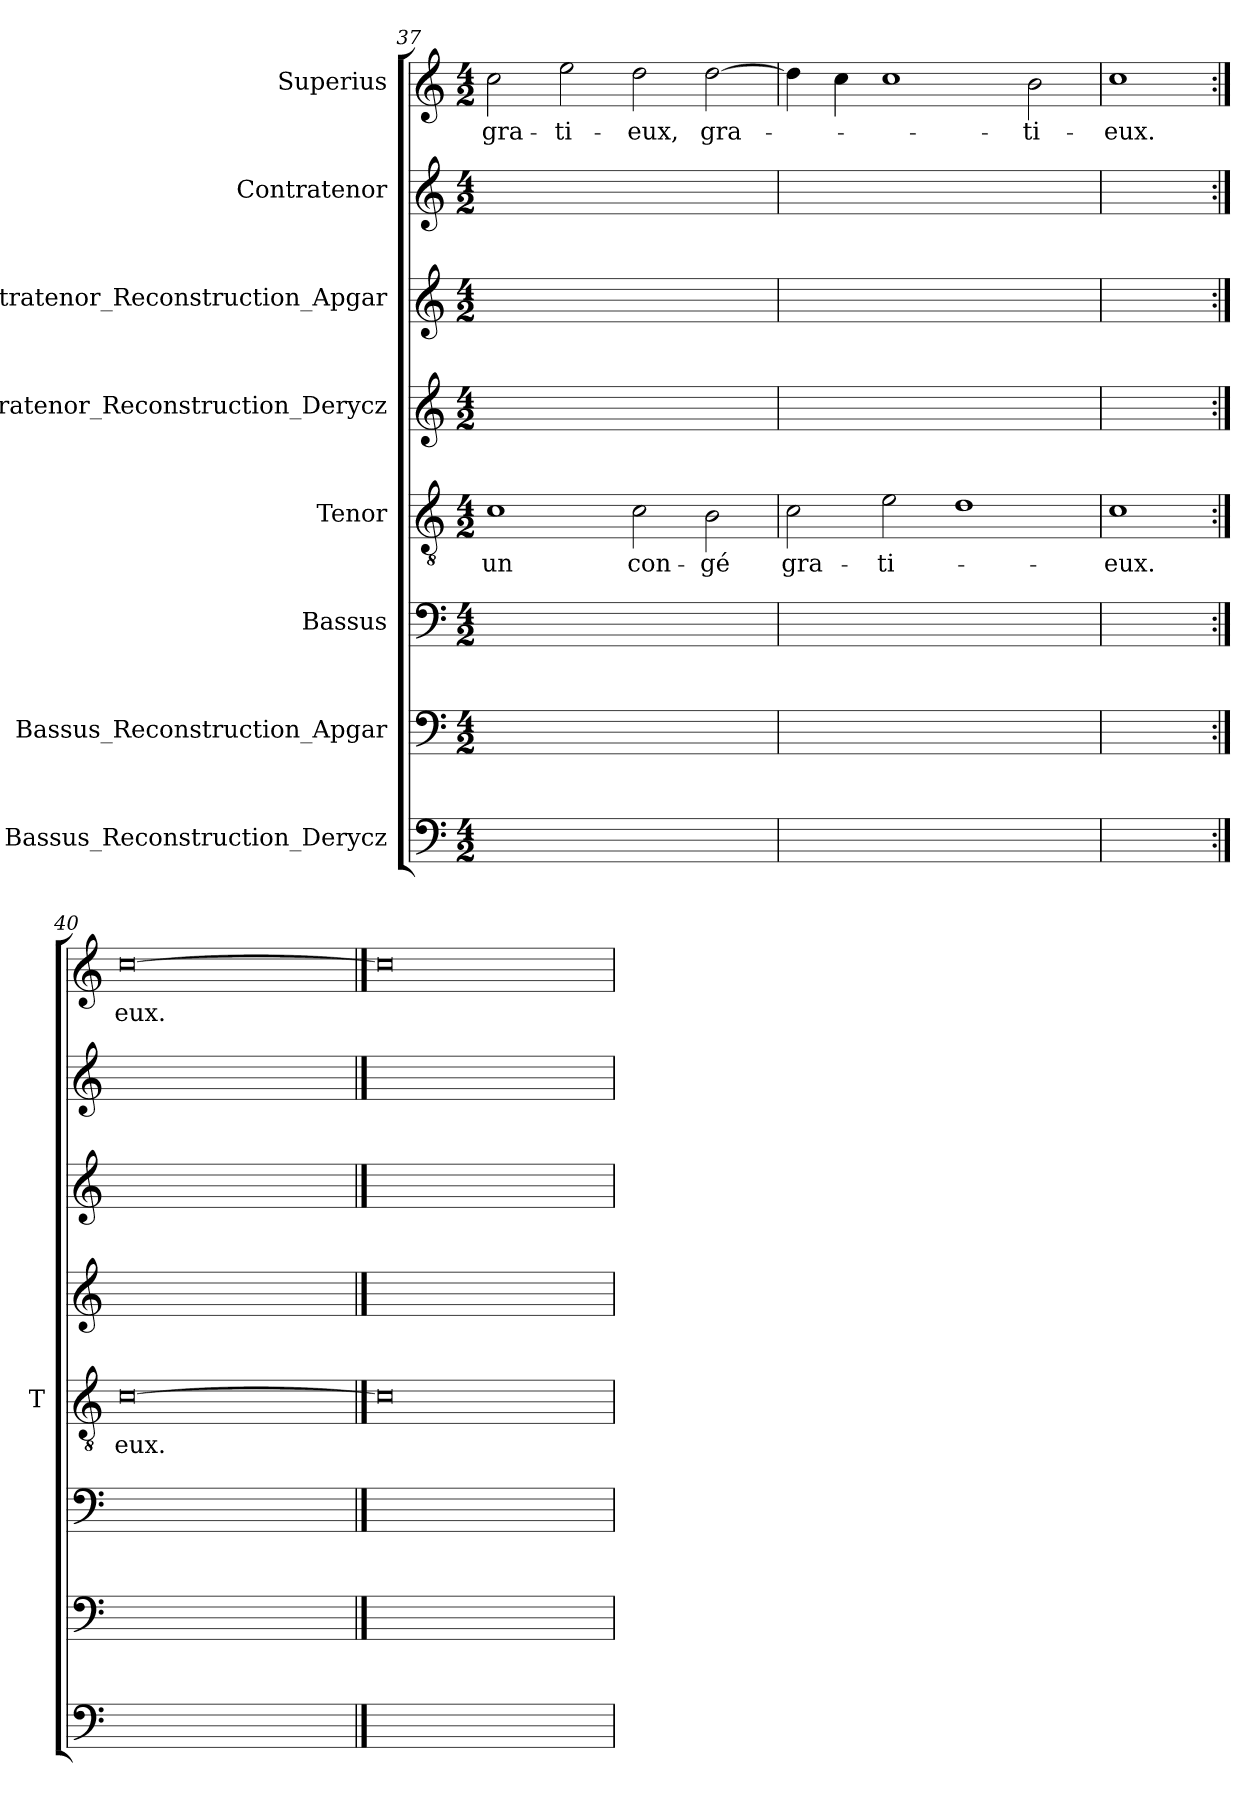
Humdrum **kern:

**kern	**kern	**kern	**kern	**text	**kern	**kern	**kern	**kern	**text
*part8	*part7	*part6	*part5	*part5	*part4	*part3	*part2	*part1	*part1
*staff8	*staff7	*staff6	*staff5	*staff5	*staff4	*staff3	*staff2	*staff1	*staff1
*I"Bassus_Reconstruction_Derycz	*I"Bassus_Reconstruction_Apgar	*I"Bassus	*I"Tenor	*	*I"Contratenor_Reconstruction_Derycz	*I"Contratenor_Reconstruction_Apgar	*I"Contratenor	*I"Superius	*
*	*	*	*I'T	*	*	*	*	*	*
*clefF4	*clefF4	*clefF4	*clefGv2	*	*clefG2	*clefG2	*clefG2	*clefG2	*
*k[]	*k[]	*k[]	*k[]	*	*k[]	*k[]	*k[]	*k[]	*
*M4/2	*M4/2	*M4/2	*M4/2	*	*M4/2	*M4/2	*M4/2	*M4/2	*
=37	=37	=37	=37	=37	=37	=37	=37	=37	=37
0ryy	0ryy	0ryy	1c	-un	0ryy	0ryy	0ryy	2cc	gra-
.	.	.	.	.	.	.	.	2ee	ti-
.	.	.	2c	con-	.	.	.	2dd	-eux,
.	.	.	2B	-gé	.	.	.	[2dd	gra-
=38	=38	=38	=38	=38	=38	=38	=38	=38	=38
0ryy	0ryy	0ryy	2c	gra-	0ryy	0ryy	0ryy	4dd]	.
.	.	.	.	.	.	.	.	4cc	.
.	.	.	2e	ti-	.	.	.	1cc	.
.	.	.	1d	.	.	.	.	.	.
.	.	.	.	.	.	.	.	2b	ti-
=39	=39	=39	=39	=39	=39	=39	=39	=39	=39
1ryy	1ryy	1ryy	1c	-eux.	1ryy	1ryy	1ryy	1cc	-eux.
=40:|!	=40:|!	=40:|!	=40:|!	=40:|!	=40:|!	=40:|!	=40:|!	=40:|!	=40:|!
0ryy	0ryy	0ryy	[0c	-eux.	0ryy	0ryy	0ryy	[0cc	-eux.
==41	==41	==41	==41	==41	==41	==41	==41	==41	==41
0ryy	0ryy	0ryy	0c]	.	0ryy	0ryy	0ryy	0cc]	.
=	=	=	=	=	=	=	=	=	=
*-	*-	*-	*-	*-	*-	*-	*-	*-	*-
